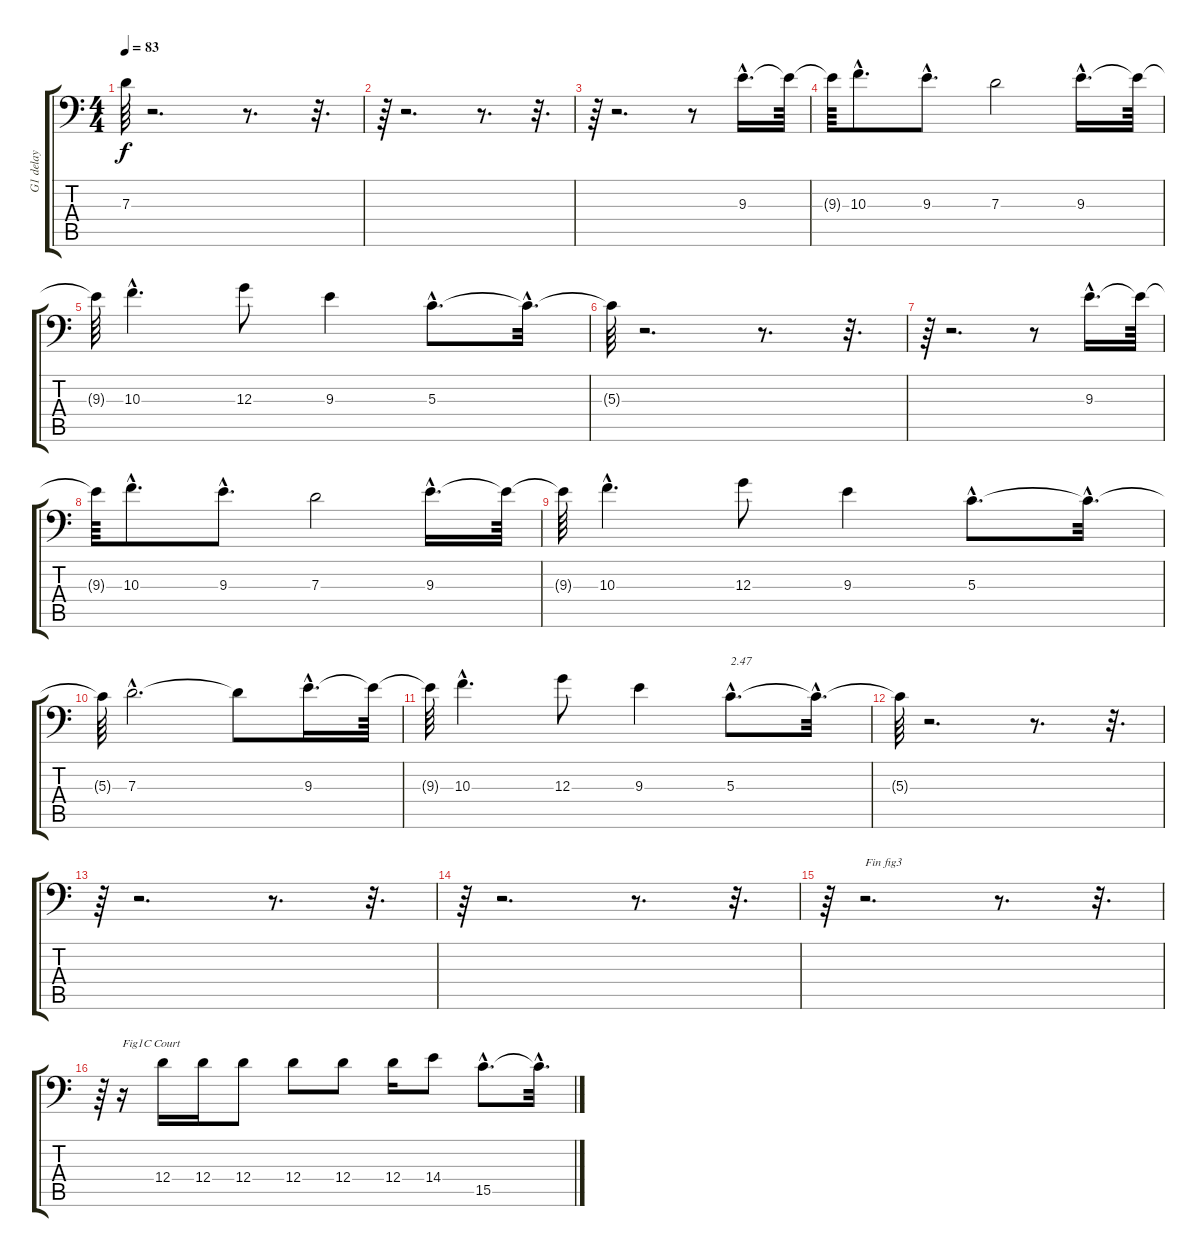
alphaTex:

\track ("G1 delay" "G1 delay") {instrument electricguitarclean}
\staff {score tabs}
\tuning (E3 B2 G2 D2 A1 E1) {hide}
\ts (4 4)
\tempo 83
\clef f4
\ks c
7.3{t}.64{dy f} r.2{d} r.8{d} r.32{d} |
r.64 r.2{d} r.8{d} r.32{d} |
r.64 r.2{d} r.8 9.3{hac}.16{d} 9.3{t}.64 |
9.3{t}.64 10.3{hac}.8{d} 9.3{hac}.8{d} 7.3.2 9.3{hac}.16{d} 9.3{t}.64 |
9.3{t}.64 10.3{hac}.4{d} 12.3.8 9.3.4 5.3{hac}.8{d} 5.3{hac t}.32{d} |
5.3{t}.64 r.2{d} r.8{d} r.32{d} |
r.64 r.2{d} r.8 9.3{hac}.16{d} 9.3{t}.64 |
9.3{t}.64 10.3{hac}.8{d} 9.3{hac}.8{d} 7.3.2 9.3{hac}.16{d} 9.3{t}.64 |
9.3{t}.64 10.3{hac}.4{d} 12.3.8 9.3.4 5.3{hac}.8{d} 5.3{hac t}.32{d} |
5.3{t}.64 7.3{hac}.2{d} 7.3{t}.8 9.3{hac}.16{d} 9.3{t}.64 |
9.3{t}.64 10.3{hac}.4{d} 12.3.8 9.3.4 5.3{hac}.8{d txt "2.47"} 5.3{hac t}.32{d} |
5.3{t}.64 r.2{d} r.8{d} r.32{d} |
r.64 r.2{d} r.8{d} r.32{d} |
r.64 r.2{d} r.8{d} r.32{d} |
r.64 r.2{d txt "Fin fig3"} r.8{d} r.32{d} |
r.64 r.16{txt "Fig1C Court"} 12.4.16 12.4.16 12.4.8 12.4.8 12.4.8 12.4.16 14.4.8 15.5{hac}.8{d} 15.5{hac t}.32{d}
